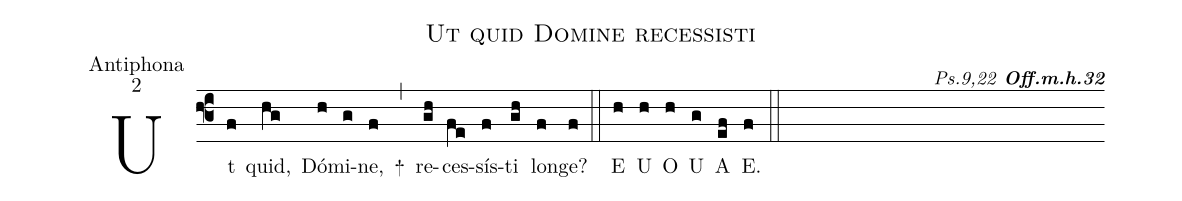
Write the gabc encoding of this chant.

name:Ut quid Domine recessisti;
office-part:Antiphona;
mode:2;
commentary:{\itshape\mdseries Ps.9,22\/} {\bfseries Off.m.h.32};
%%
(f3)Ut(f) quid,(hg) Dó(h)mi(g)ne,(f) <sp>+</sp>(,) re(gh)ces(fe)sís(f)ti(gh) lon(f)ge?(f) (::) E(h) U(h) O(h) U(g) A(ef) E.(f) (::)
